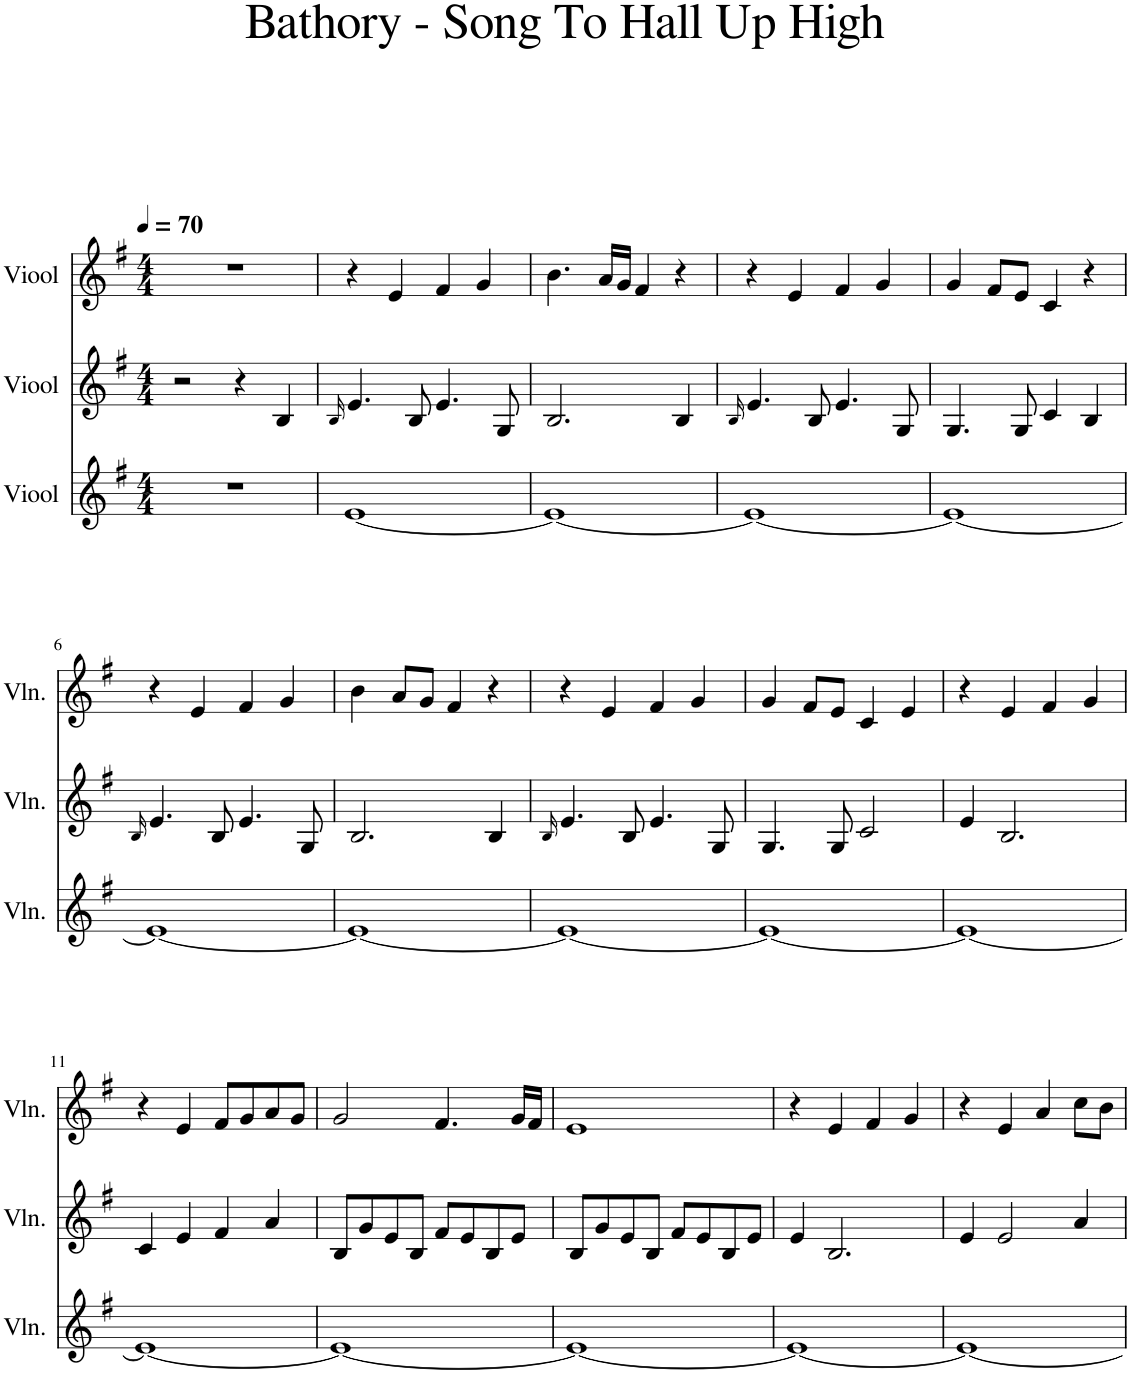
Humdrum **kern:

**kern	**kern	**kern
*part3	*part2	*part1
*staff3	*staff2	*staff1
*I"Viool	*I"Viool	*I"Viool
*clefG2	*clefG2	*clefG2
*k[f#]	*k[f#]	*k[f#]
*M4/4	*M4/4	*M4/4
*MM70	*MM70	*MM70
=1	=1	=1
1r	2r	1r
.	4r	.
.	4B/	.
=2	=2	=2
.	16qB/	.
[1e	4.e/	4r
.	.	4e/
.	8B/	.
.	4.e/	4f#/
.	.	4g/
.	8G/	.
=3	=3	=3
1e_	2.B/	4.b\
.	.	16a/LL
.	.	16g/JJ
.	.	4f#/
.	4B/	4r
=4	=4	=4
.	16qB/	.
1e_	4.e/	4r
.	.	4e/
.	8B/	.
.	4.e/	4f#/
.	.	4g/
.	8G/	.
=5	=5	=5
1e_	4.G/	4g/
.	.	8f#/L
.	8G/	8e/J
.	4c/	4c/
.	4B/	4r
!!LO:LB:g=z
=6	=6	=6
.	16qB/	.
1e_	4.e/	4r
.	.	4e/
.	8B/	.
.	4.e/	4f#/
.	.	4g/
.	8G/	.
=7	=7	=7
1e_	2.B/	4b\
.	.	8a/L
.	.	8g/J
.	.	4f#/
.	4B/	4r
=8	=8	=8
.	16qB/	.
1e_	4.e/	4r
.	.	4e/
.	8B/	.
.	4.e/	4f#/
.	.	4g/
.	8G/	.
=9	=9	=9
1e_	4.G/	4g/
.	.	8f#/L
.	8G/	8e/J
.	2c/	4c/
.	.	4e/
=10	=10	=10
1e_	4e/	4r
.	2.B/	4e/
.	.	4f#/
.	.	4g/
!!LO:LB:g=z
=11	=11	=11
1e_	4c/	4r
.	4e/	4e/
.	4f#/	8f#/L
.	.	8g/
.	4a/	8a/
.	.	8g/J
=12	=12	=12
1e_	8B/L	2g/
.	8g/	.
.	8e/	.
.	8B/J	.
.	8f#/L	4.f#/
.	8e/	.
.	8B/	.
.	8e/J	16g/LL
.	.	16f#/JJ
=13	=13	=13
1e_	8B/L	1e
.	8g/	.
.	8e/	.
.	8B/J	.
.	8f#/L	.
.	8e/	.
.	8B/	.
.	8e/J	.
=14	=14	=14
1e_	4e/	4r
.	2.B/	4e/
.	.	4f#/
.	.	4g/
=15	=15	=15
1e_	4e/	4r
.	2e/	4e/
.	.	4a/
.	4a/	8cc\L
.	.	8b\J
=	=	=
*-	*-	*-
